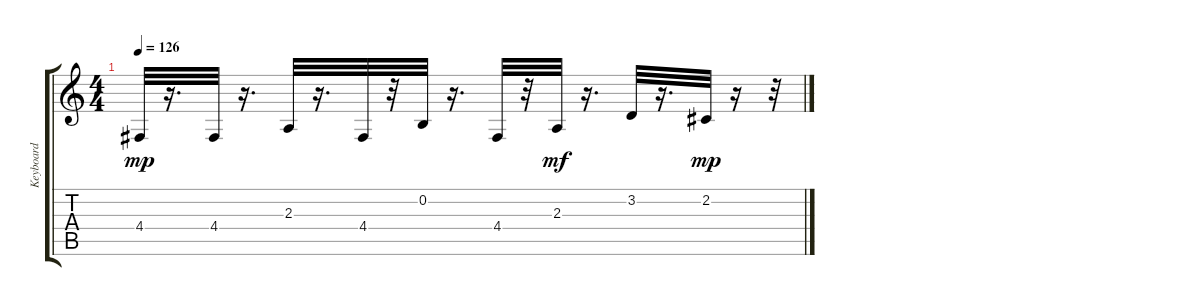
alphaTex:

\track ("Keyboard" "Keyboard") {instrument lead8bassandlead}
\staff {score tabs}
\tuning (E4 B3 G3 D3 A2 E2) {hide}
\ts (4 4)
\tempo 126
\clef g2
\ks c
4.4.32{dy mp} r.16{d} 4.4.32 r.16{d} 2.3.32 r.16{d} 4.4.32 r.32 0.2.32 r.16{d} 4.4.32 r.32 2.3.32{dy mf} r.16{d} 3.2.32 r.16{d} 2.2.32{dy mp} r.16 r.32
